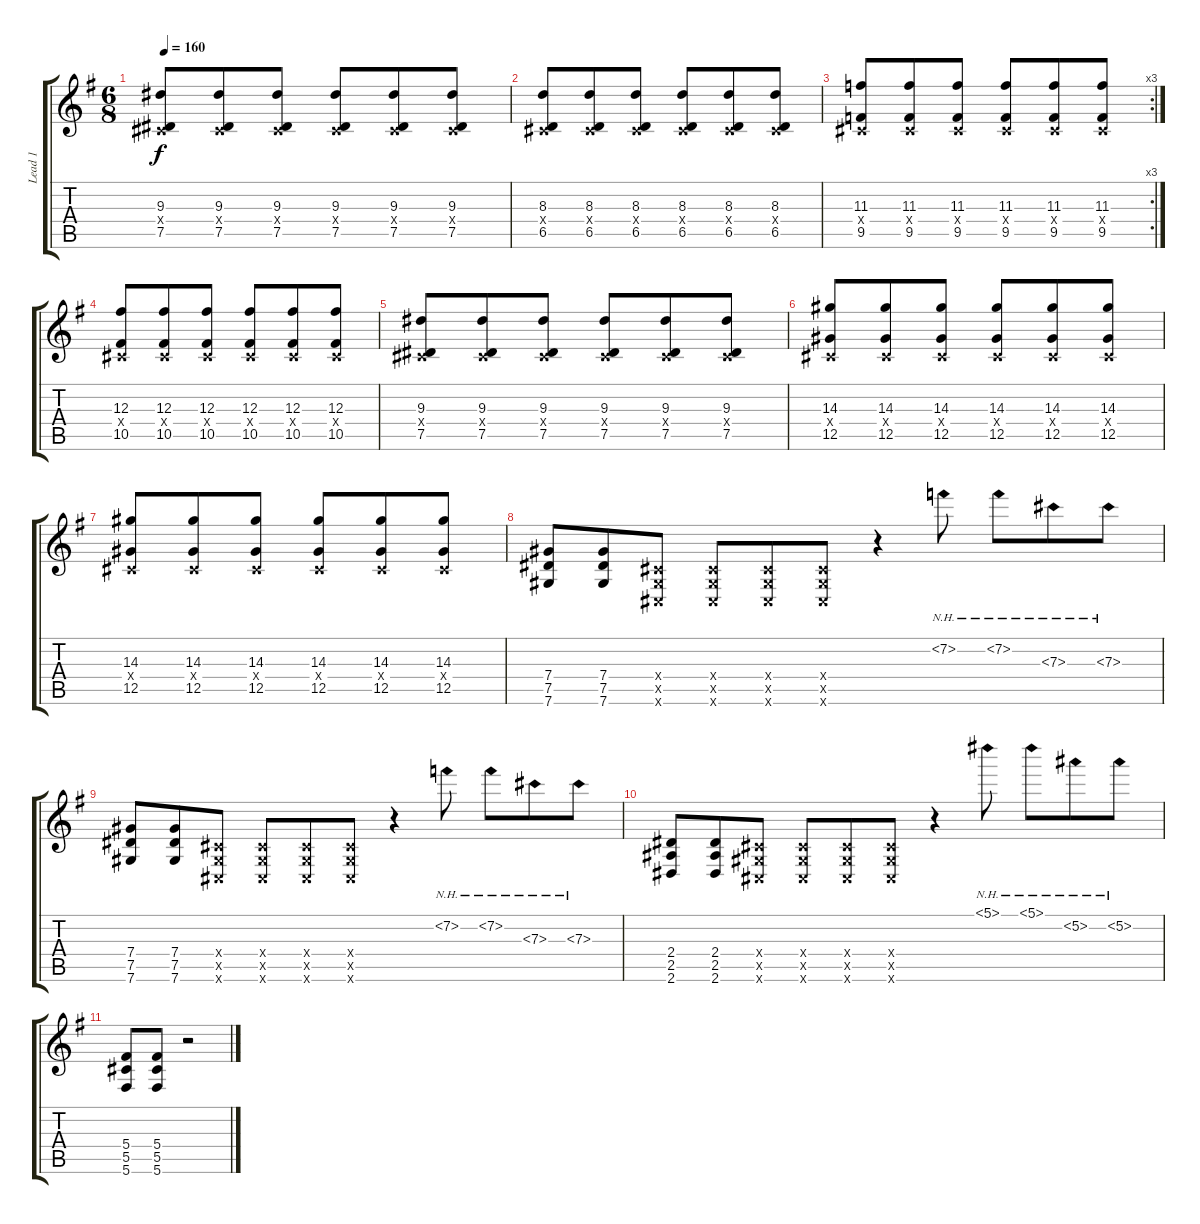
\track ("Lead 1" "Lead 1") {instrument distortionguitar}
\staff {score tabs}
\tuning (Eb4 Bb3 Gb3 Db3 Ab2 Db2) {hide}
\ts (6 8)
\tempo 160
\clef g2
\ks g
(9.3 0.4{x} 7.5).8{dy f} (9.3 0.4{x} 7.5).8 (9.3 0.4{x} 7.5).8 (9.3 0.4{x} 7.5).8 (9.3 0.4{x} 7.5).8 (9.3 0.4{x} 7.5).8 |
(8.3 0.4{x} 6.5).8 (8.3 0.4{x} 6.5).8 (8.3 0.4{x} 6.5).8 (8.3 0.4{x} 6.5).8 (8.3 0.4{x} 6.5).8 (8.3 0.4{x} 6.5).8 |
\rc 3
(11.3 0.4{x} 9.5).8 (11.3 0.4{x} 9.5).8 (11.3 0.4{x} 9.5).8 (11.3 0.4{x} 9.5).8 (11.3 0.4{x} 9.5).8 (11.3 0.4{x} 9.5).8 |
(12.3 0.4{x} 10.5).8 (12.3 0.4{x} 10.5).8 (12.3 0.4{x} 10.5).8 (12.3 0.4{x} 10.5).8 (12.3 0.4{x} 10.5).8 (12.3 0.4{x} 10.5).8 |
(9.3 0.4{x} 7.5).8 (9.3 0.4{x} 7.5).8 (9.3 0.4{x} 7.5).8 (9.3 0.4{x} 7.5).8 (9.3 0.4{x} 7.5).8 (9.3 0.4{x} 7.5).8 |
(14.3 0.4{x} 12.5).8 (14.3 0.4{x} 12.5).8 (14.3 0.4{x} 12.5).8 (14.3 0.4{x} 12.5).8 (14.3 0.4{x} 12.5).8 (14.3 0.4{x} 12.5).8 |
(14.3 0.4{x} 12.5).8 (14.3 0.4{x} 12.5).8 (14.3 0.4{x} 12.5).8 (14.3 0.4{x} 12.5).8 (14.3 0.4{x} 12.5).8 (14.3 0.4{x} 12.5).8 |
(7.4 7.5 7.6).8 (7.4 7.5 7.6).8 (0.4{x} 0.5{x} 0.6{x}).8 (0.4{x} 0.5{x} 0.6{x}).8 (0.4{x} 0.5{x} 0.6{x}).8 (0.4{x} 0.5{x} 0.6{x}).8 r.4 7.2{nh}.8 7.2{nh}.8 7.3{nh}.8 7.3{nh}.8 |
(7.4 7.5 7.6).8 (7.4 7.5 7.6).8 (0.4{x} 0.5{x} 0.6{x}).8 (0.4{x} 0.5{x} 0.6{x}).8 (0.4{x} 0.5{x} 0.6{x}).8 (0.4{x} 0.5{x} 0.6{x}).8 r.4 7.2{nh}.8 7.2{nh}.8 7.3{nh}.8 7.3{nh}.8 |
(2.4 2.5 2.6).8 (2.4 2.5 2.6).8 (0.4{x} 0.5{x} 0.6{x}).8 (0.4{x} 0.5{x} 0.6{x}).8 (0.4{x} 0.5{x} 0.6{x}).8 (0.4{x} 0.5{x} 0.6{x}).8 r.4 5.1{nh}.8 5.1{nh}.8 5.2{nh}.8 5.2{nh}.8 |
(5.4 5.5 5.6).8 (5.4 5.5 5.6).8 r.2
